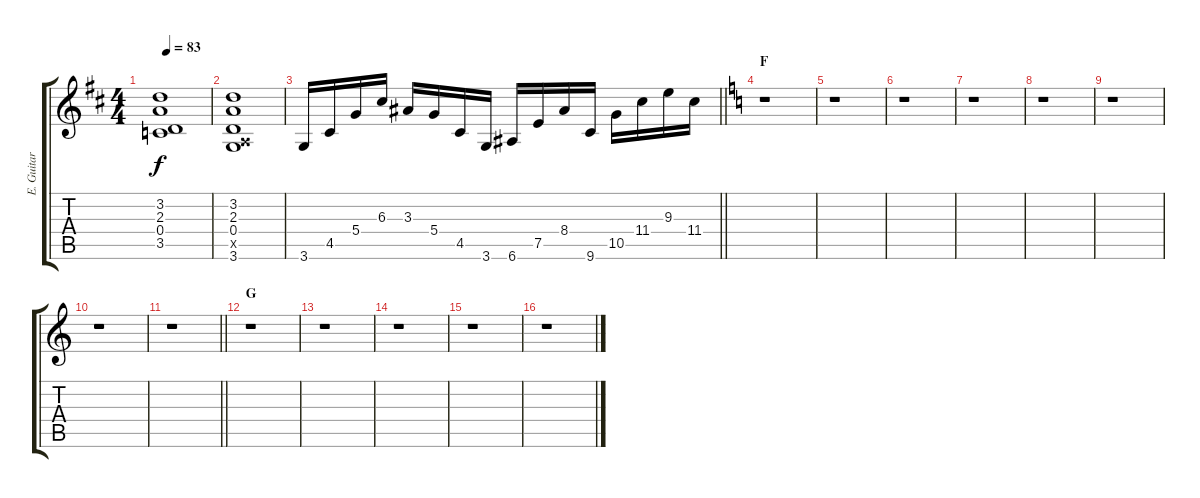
\track ("E. Guitar I" "E. Guitar ") {instrument overdrivenguitar}
\staff {score tabs}
\tuning (E4 B3 G3 D3 A2 E2) {hide}
\ts (4 4)
\tempo 83
\clef g2
\ks d
(3.2 2.3 0.4 3.5).1{dy f} |
(3.2 2.3 0.4 0.5{x} 3.6).1 |
\barLineRight lightlight
3.6.16 4.5.16 5.4.16 6.3.16 3.3.16 5.4.16 4.5.16 3.6.16 6.6.16 7.5.16 8.4.16 9.6.16 10.5.16 11.4.16 9.3.16 11.4.16 |
\section ("" "F")
\ks c
r.1 |
r.1 |
r.1 |
r.1 |
r.1 |
r.1 |
r.1 |
\barLineRight lightlight
r.1 |
\section ("" "G")
r.1 |
r.1 |
r.1 |
r.1 |
r.1
